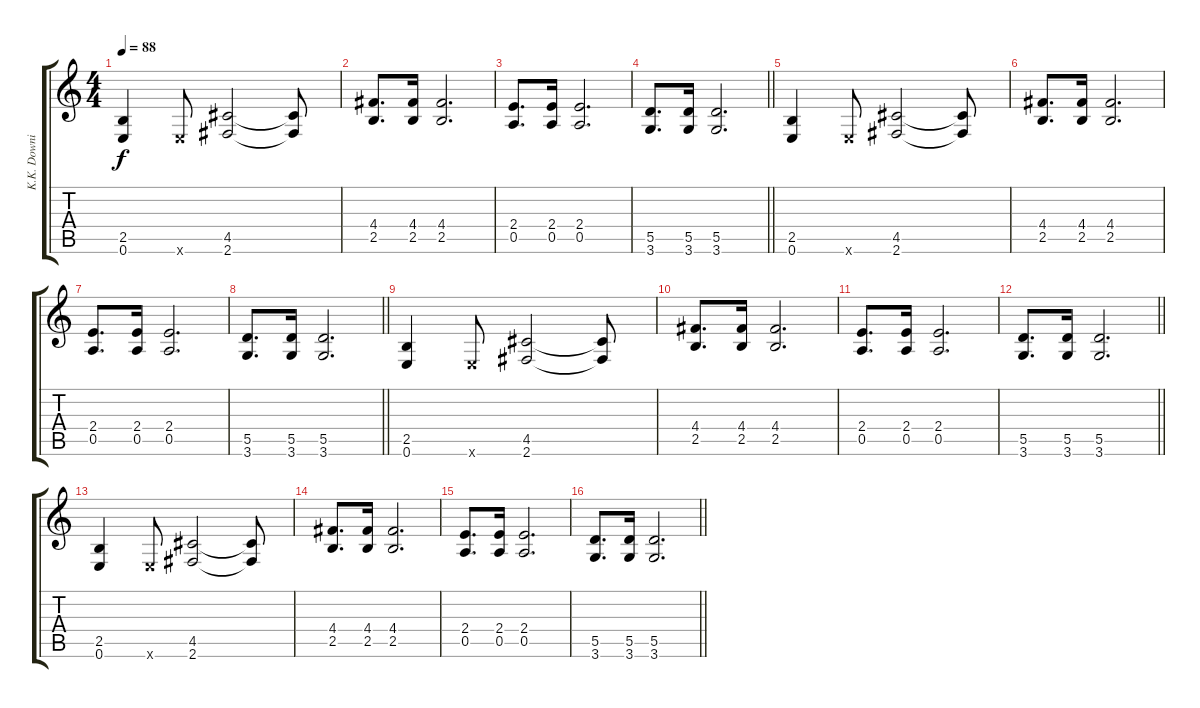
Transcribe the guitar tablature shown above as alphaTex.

\track ("K.K. Downing" "K.K. Downi") {instrument distortionguitar}
\staff {score tabs}
\tuning (E4 B3 G3 D3 A2 E2) {hide}
\ts (4 4)
\tempo 88
\clef g2
\ks c
(2.5 0.6).4{dy f} 0.6{x}.8 (4.5 2.6).2 (4.5{t} 2.6{t}).8 |
(4.4 2.5).8{d} (4.4 2.5).16 (4.4 2.5).2{d} |
(2.4 0.5).8{d} (2.4 0.5).16 (2.4 0.5).2{d} |
\barLineRight lightlight
(5.5 3.6).8{d} (5.5 3.6).16 (5.5 3.6).2{d} |
(2.5 0.6).4 0.6{x}.8 (4.5 2.6).2 (4.5{t} 2.6{t}).8 |
(4.4 2.5).8{d} (4.4 2.5).16 (4.4 2.5).2{d} |
(2.4 0.5).8{d} (2.4 0.5).16 (2.4 0.5).2{d} |
\barLineRight lightlight
(5.5 3.6).8{d} (5.5 3.6).16 (5.5 3.6).2{d} |
(2.5 0.6).4 0.6{x}.8 (4.5 2.6).2 (4.5{t} 2.6{t}).8 |
(4.4 2.5).8{d} (4.4 2.5).16 (4.4 2.5).2{d} |
(2.4 0.5).8{d} (2.4 0.5).16 (2.4 0.5).2{d} |
\barLineRight lightlight
(5.5 3.6).8{d} (5.5 3.6).16 (5.5 3.6).2{d} |
(2.5 0.6).4 0.6{x}.8 (4.5 2.6).2 (4.5{t} 2.6{t}).8 |
(4.4 2.5).8{d} (4.4 2.5).16 (4.4 2.5).2{d} |
(2.4 0.5).8{d} (2.4 0.5).16 (2.4 0.5).2{d} |
\barLineRight lightlight
(5.5 3.6).8{d} (5.5 3.6).16 (5.5 3.6).2{d}
